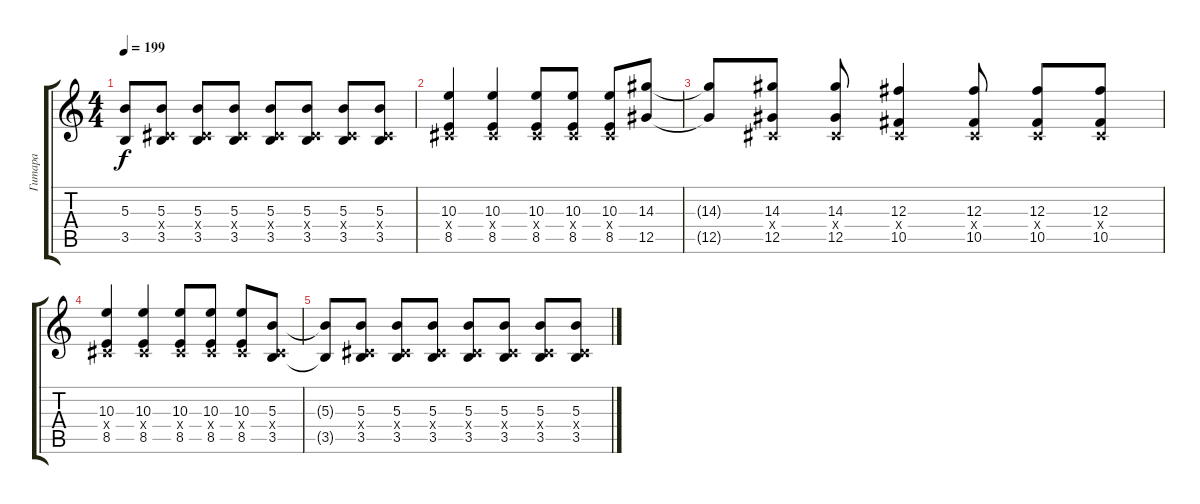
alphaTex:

\track ("Гитара" "Гитара") {instrument acousticguitarsteel}
\staff {score tabs}
\tuning (Eb4 Bb3 Gb3 Db3 Ab2 Db2) {hide}
\ts (4 4)
\tempo 199
\clef g2
\ks c
(5.3{t} 3.5{t}).8{dy f} (5.3 0.4{x} 3.5).8 (5.3 0.4{x} 3.5).8 (5.3 0.4{x} 3.5).8 (5.3 0.4{x} 3.5).8 (5.3 0.4{x} 3.5).8 (5.3 0.4{x} 3.5).8 (5.3 0.4{x} 3.5).8 |
(10.3 0.4{x} 8.5).4 (10.3 0.4{x} 8.5).4 (10.3 0.4{x} 8.5).8 (10.3 0.4{x} 8.5).8 (10.3 0.4{x} 8.5).8 (14.3 12.5).8 |
(14.3{t} 12.5{t}).8 (14.3 0.4{x} 12.5).8 (14.3 0.4{x} 12.5).8 (12.3 0.4{x} 10.5).4 (12.3 0.4{x} 10.5).8 (12.3 0.4{x} 10.5).8 (12.3 0.4{x} 10.5).8 |
(10.3 0.4{x} 8.5).4 (10.3 0.4{x} 8.5).4 (10.3 0.4{x} 8.5).8 (10.3 0.4{x} 8.5).8 (10.3 0.4{x} 8.5).8 (5.3 0.4{x} 3.5).8 |
(5.3{t} 3.5{t}).8 (5.3 0.4{x} 3.5).8 (5.3 0.4{x} 3.5).8 (5.3 0.4{x} 3.5).8 (5.3 0.4{x} 3.5).8 (5.3 0.4{x} 3.5).8 (5.3 0.4{x} 3.5).8 (5.3 0.4{x} 3.5).8
